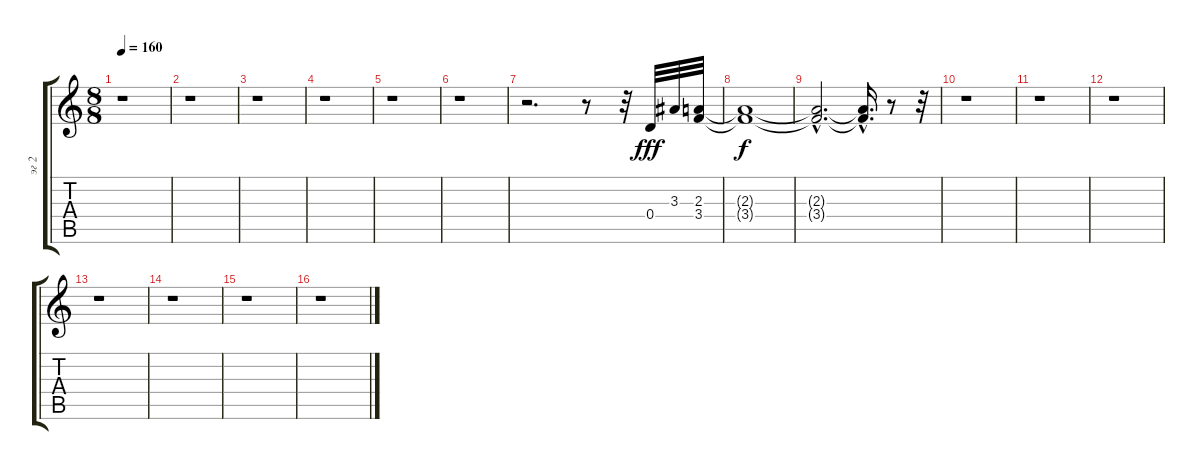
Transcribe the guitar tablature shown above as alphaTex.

\track ("эг 2" "эг 2") {instrument electricguitarclean}
\staff {score tabs}
\tuning (E4 B3 G3 D3 A2 E2) {hide}
\ts (8 8)
\tempo 160
\clef g2
\ks c
r.1{dy f} |
r.1 |
r.1 |
r.1 |
r.1 |
r.1 |
r.2{d} r.8 r.32 0.4.32{dy fff} 3.3.32 (2.3 3.4).32 |
(2.3{t} 3.4{t}).1{dy f} |
(2.3{hac t} 3.4{hac t}).2{d} (2.3{hac t} 3.4{hac t}).16{d} r.8 r.32 |
r.1 |
r.1 |
r.1 |
r.1 |
r.1 |
r.1 |
r.1
